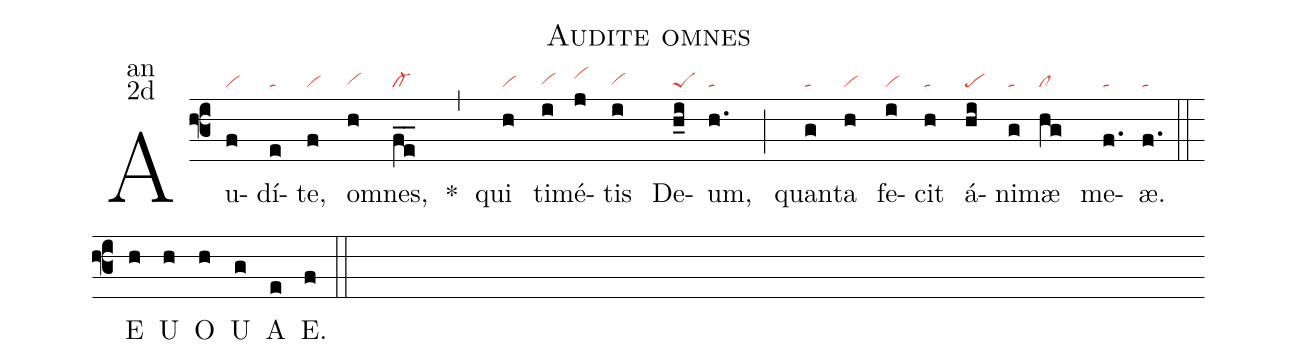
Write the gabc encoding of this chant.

name:Audite omnes;
office-part:an;
mode:2d;
nabc-lines:1;
%%
(f3) Au(f|vi)dí(e|ta)te,(f|vi) om(h|vihg)nes,(fe__|cl-) <sp>*</sp>(,)
qui(h|vi) ti(i|vihg)mé(j|vihi)tis(i|vihg) De(h_i|peS)um,(h.|ta) (;) quan(g|ta)ta(h|vi) fe(i|vi)cit(h|ta) á(hi|pe)ni(g|ta)mæ(hg|cl) me(f.|ta)æ.(f.|ta) (::)
<eu>E(h) U(h) O(h) U(g) A(e) E.(f)  </eu>(::)
